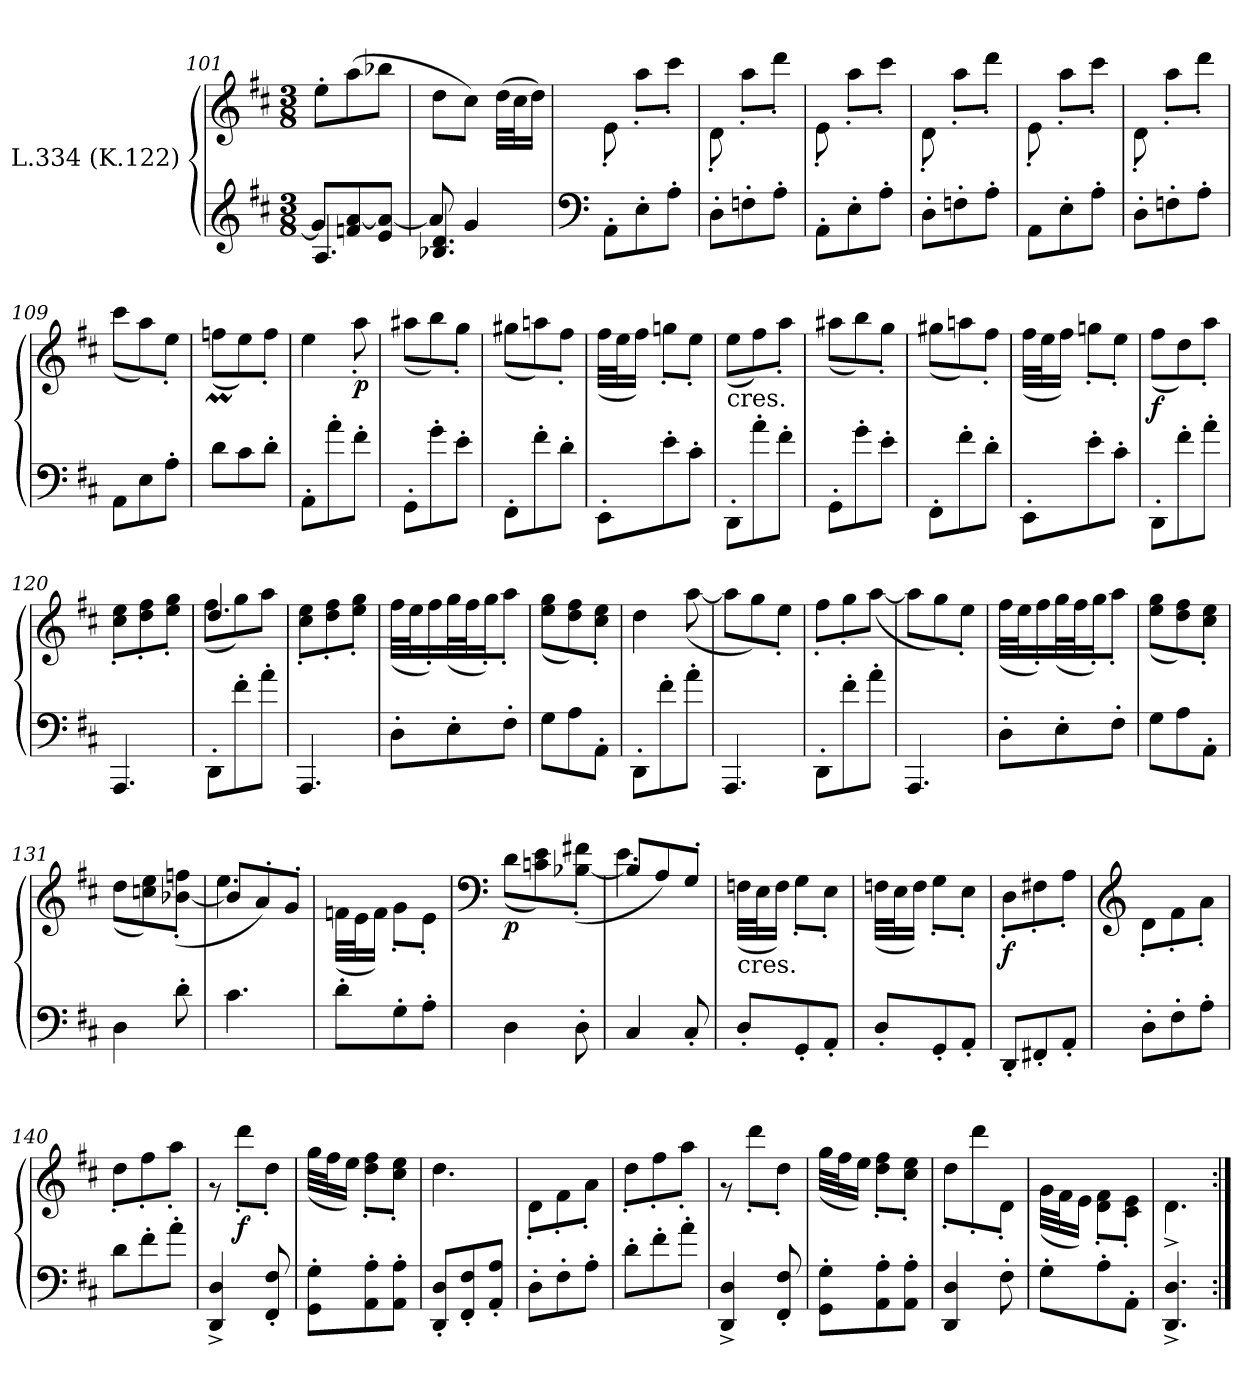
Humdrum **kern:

**kern	**kern	**dynam
*part1	*part1	*part1
*staff2	*staff1	*staff1/2
*I"L.334 (K.122)	*	*
*clefG2	*clefG2	*
*k[f#c#]	*k[f#c#]	*
*D:	*D:	*
*M3/8	*M3/8	*
=101	=101	=101
*^	*	*
4.A/	8g/L]	8ee'\L	.
.	8fn/ [8a/	(<8aa\	.
.	8e/ 8a/_J	8bb-X\J	.
=102	=102	=102	=102
4.B-X/ 4.d/	8a/]	8dd\L	.
.	4g/	8cc#\J)	.
.	.	(<32dd\LLL	.
.	.	32cc#\J	.
.	.	16dd\JJ)	.
*v	*v	*	*
=103	=103	=103
*clefF4	*	*
*	*^	*
8AA'\L	4.ryy	8e'\	.
8E'\	.	8aa'\L	.
8A'\J	.	8ccc#'\J	.
=104	=104	=104	=104
8D'\L	4.ryy	8d'\	.
8Fn'\	.	8aa'\L	.
8A'\J	.	8ddd'\J	.
=105	=105	=105	=105
8AA'\L	4.ryy	8e'\	.
8E'\	.	8aa'\L	.
8A'\J	.	8ccc#'\J	.
!!LO:LB:g=z	!!
=106	=106	=106	=106
8D'\L	4.ryy	8d'\	.
8Fn'\	.	8aa'\L	.
8A'\J	.	8ddd'\J	.
=107	=107	=107	=107
8AA\L	4.ryy	8e'\	.
8E'\	.	8aa'\L	.
8A'\J	.	8ccc#'\J	.
=108	=108	=108	=108
8D'\L	4.ryy	8d'\	.
8Fn'\	.	8aa'\L	.
8A'\J	.	8ddd'\J	.
=109	=109	=109	=109
8AA\L	4.ryy	(<8ccc#\L	.
8E\	.	8aa\)	.
8A'\J	.	8ee'\J	.
=110	=110	=110	=110
8d\L	4.ryy	(<8ffnM\L	.
8c#\	.	8ee\)	.
8d'\J	.	8ff'\J	.
=111	=111	=111	=111
8AA'\L	4.ryy	4ee\	.
8a'\	.	.	.
!	!	!	!LO:DY:b
8f#'\J	.	8aa'\	p
=112	=112	=112	=112
8GG'\L	4.ryy	(<8aa#X\L	.
8g'\	.	8bb\)	.
8e'\J	.	8gg'\J	.
=113	=113	=113	=113
8FF#'\L	4.ryy	(<8gg#X\L	.
8f#'\	.	8aan\)	.
8d'\J	.	8ff#'\J	.
=114	=114	=114	=114
8EE'\L	4.ryy	(<32ff#\LLL	.
.	.	32ee\J	.
.	.	16ff#\JJ)	.
8e'\	.	8ggn'\L	.
8c#'\J	.	8ee'\J	.
=115	=115	=115	=115
!	!LO:TX:b:t=cres.	!	!
8DD'\L	4.ryy	(<8ee\L	.
8a'\	.	8ff#\)	.
8f#'\J	.	8aa'\J	.
!!LO:LB:g=z	!!
=116	=116	=116	=116
8GG'\L	4.ryy	(<8aa#X\L	.
8g'\	.	8bb\)	.
8e'\J	.	8gg'\J	.
=117	=117	=117	=117
8FF#'\L	4.ryy	(<8gg#X\L	.
8f#'\	.	8aan\)	.
8d'\J	.	8ff#'\J	.
=118	=118	=118	=118
8EE'\L	4.ryy	(<32ff#\LLL	.
.	.	32ee\J	.
.	.	16ff#\JJ)	.
8e'\	.	8ggn'\L	.
8c#'\J	.	8ee'\J	.
=119	=119	=119	=119
!	!	!	!LO:DY:b
8DD'\L	4.ryy	(<8ff#\L	f
8f#'\	.	8dd\)	.
8a'\J	.	8aa'\J	.
=120	=120	=120	=120
4.AAA/	4.ryy	8cc#\' 8ee\'L	.
.	.	8dd\' 8ff#\'	.
.	.	8ee\' 8gg\'J	.
=121	=121	=121	=121
8DD'\L	4.dd/	(<8ff#\L	.
8f#'\	.	8gg\)	.
8a'\J	.	8aa\J	.
=122	=122	=122	=122
4.AAA/	4.ryy	8cc#\' 8ee\'L	.
.	.	8dd\' 8ff#\'	.
.	.	8ee\' 8gg\'J	.
=123	=123	=123	=123
8D'\L	4.ryy	(<32ff#\LLL	.
.	.	32ee\J	.
.	.	16ff#'\)	.
8E'\	.	(<32gg\L	.
.	.	32ff#\J	.
.	.	16gg'\J)	.
8F#'\J	.	8aa'\J	.
=124	=124	=124	=124
8G\L	4.ryy	(<8ee\ 8gg\L	.
8A\	.	8dd\ 8ff#\)	.
8AA'\J	.	8cc#\' 8ee\'J	.
=125	=125	=125	=125
8DD'\L	4.ryy	4dd\	.
8f#'\	.	.	.
8a'\J	.	(<[8aa\	.
!!LO:PB:g=z	!!
=126	=126	=126	=126
4.AAA/	4.ryy	8aa\L]	.
.	.	8gg\)	.
.	.	8ee'\J	.
=127	=127	=127	=127
8DD'\L	4.ryy	8ff#'\L	.
8f#'\	.	8gg'\	.
8a'\J	.	(<[8aa\J	.
=128	=128	=128	=128
4.AAA/	4.ryy	8aa\L]	.
.	.	8gg\)	.
.	.	8ee'\J	.
=129	=129	=129	=129
8D'\L	4.ryy	(<32ff#\LLL	.
.	.	32ee\J	.
.	.	16ff#'\)	.
8E'\	.	(<32gg\L	.
.	.	32ff#\J	.
.	.	16gg'\J)	.
8F#'\J	.	8aa'\J	.
=130	=130	=130	=130
8G\L	4.ryy	(<8ee\ 8gg\L	.
8A\	.	8dd\ 8ff#\)	.
8AA'\J	.	8cc#\' 8ee\'J	.
=131	=131	=131	=131
4D\	4.ryy	(<8dd\L	.
.	.	8ccn\ 8ee\)	.
8d'\	.	(<[8b-X\' 8ffn\'J	.
=132	=132	=132	=132
4.c#\	8b-/L]	4.ee\	.
.	8a'/)	.	.
.	8g'/J	.	.
=133	=133	=133	=133
8d'\L	4.ryy	(<32fn\LLL	.
.	.	32e\J	.
.	.	16f\JJ)	.
8G'\	.	8g'\L	.
8A'\J	.	8e'\J	.
=134	=134	=134	=134
*	*clefF4	*	*
!	!	!	!LO:DY:b
4D\	4.ryy	(<8d\L	p
.	.	8cn\ 8e\)	.
8D'\	.	(<[8B-X\' 8f#X\'J	.
!!LO:LB:g=z	!!
=135	=135	=135	=135
4C#/	8B-/L]	4.e\	.
.	8A/)	.	.
8C#'/	8G'/J	.	.
=136	=136	=136	=136
!	!LO:TX:b:t=cres.	!	!
8D'/L	4.ryy	(<32Fn\LLL	.
.	.	32E\J	.
.	.	16F\JJ)	.
8GG'/	.	8G'\L	.
8AA'/J	.	8E'\J	.
=137	=137	=137	=137
8D'/L	4.ryy	(<32Fn\LLL	.
.	.	32E\J	.
.	.	16F\JJ)	.
8GG'/	.	8G'\L	.
8AA'/J	.	8E'\J	.
=138	=138	=138	=138
!	!	!	!LO:DY:b
8DD'/L	4.ryy	8D'\L	f
8FF#X'/	.	8F#X'\	.
8AA'/J	.	8A'\J	.
=139	=139	=139	=139
*	*clefG2	*	*
8D'\L	4.ryy	8d'\L	.
8F#'\	.	8f#'\	.
8A'\J	.	8a'\J	.
=140	=140	=140	=140
8d\L	4.ryy	8dd'\L	.
8f#'\	.	8ff#'\	.
8a'\J	.	8aa'\J	.
=141	=141	=141	=141
4DD/^ 4D/^	4.ryy	8r	.
!	!	!	!LO:DY:b
.	.	8ddd'\L	f
8FF#/' 8F#/'	.	8dd'\J	.
=142	=142	=142	=142
8GG\' 8G\'L	4.ryy	(<32gg\LLL	.
.	.	32ff#\J	.
.	.	16ee\JJ)	.
8AA\' 8A\'	.	8dd\' 8ff#\'L	.
8AA\' 8A\'J	.	8cc#\' 8ee\'J	.
=143	=143	=143	=143
8DD/' 8D/'L	4.ryy	4.dd\	.
8FF#/' 8F#/'	.	.	.
8AA/' 8A/'J	.	.	.
=144	=144	=144	=144
8D'\L	4.ryy	8d'\L	.
8F#'\	.	8f#'\	.
8A'\J	.	8a'\J	.
!!LO:LB:g=z	!!
=145	=145	=145	=145
8d'\L	4.ryy	8dd'\L	.
8f#'\	.	8ff#'\	.
8a'\J	.	8aa'\J	.
=146	=146	=146	=146
4DD/^ 4D/^	4.ryy	8r	.
.	.	8ddd'\L	.
8FF#/' 8F#/'	.	8dd'\J	.
=147	=147	=147	=147
8GG\' 8G\'L	4.ryy	(<32gg\LLL	.
.	.	32ff#\J	.
.	.	16ee\JJ)	.
8AA\' 8A\'	.	8dd\' 8ff#\'L	.
8AA\' 8A\'J	.	8cc#\' 8ee\'J	.
=148	=148	=148	=148
4DD/ 4D/	4.ryy	8dd'\L	.
.	.	8ddd'\	.
8F#'\	.	8d'\J	.
=149	=149	=149	=149
8G'\L	4.ryy	(<32g\LLL	.
.	.	32f#\J	.
.	.	16e\JJ)	.
8A'\	.	8d\' 8f#\'L	.
8AA'\J	.	8c#\' 8e\'J	.
=150	=150	=150	=150
4.DD/^ 4.Di/^	4.ryy	4.d^\	.
*	*v	*v	*
=:|!	=:|!	=:|!
*-	*-	*-
